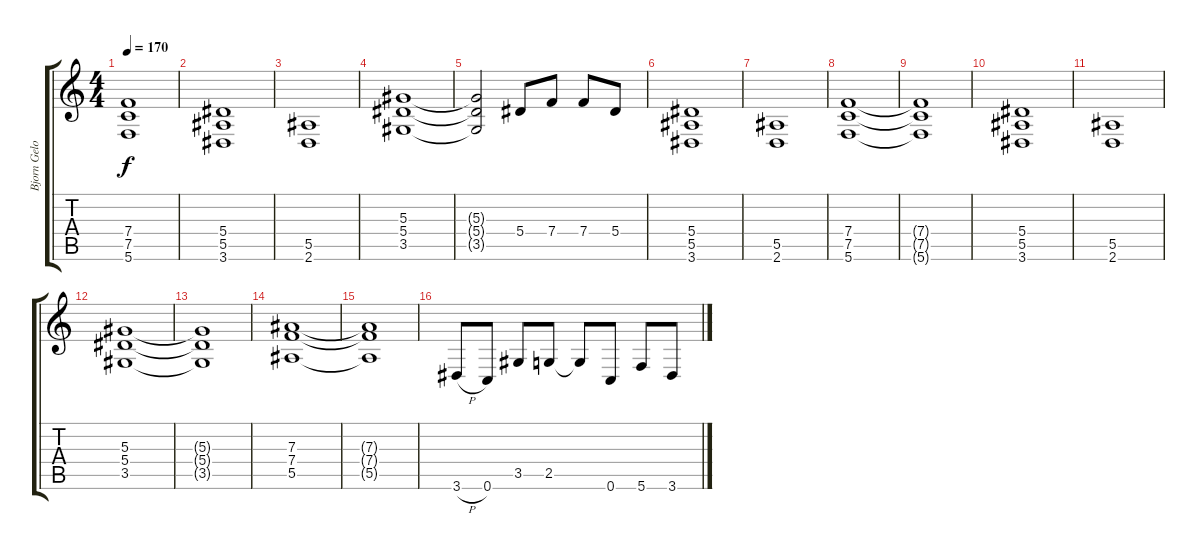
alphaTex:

\track ("Bjorn Gelotte" "Bjorn Gelo") {instrument distortionguitar}
\staff {score tabs}
\tuning (C4 G3 Eb3 Bb2 F2 C2) {hide}
\ts (4 4)
\tempo 170
\clef g2
\ks c
(7.4{t} 7.5{t} 5.6{t}).1{dy f} |
(5.4 5.5 3.6).1 |
(5.5 2.6).1 |
(5.3 5.4 3.5).1 |
(5.3{t} 5.4{t} 3.5{t}).2 5.4.8 7.4.8 7.4.8 5.4.8 |
(5.4 5.5 3.6).1 |
(5.5 2.6).1 |
(7.4 7.5 5.6).1 |
(7.4{t} 7.5{t} 5.6{t}).1 |
(5.4 5.5 3.6).1 |
(5.5 2.6).1 |
(5.3 5.4 3.5).1 |
(5.3{t} 5.4{t} 3.5{t}).1 |
(7.3 7.4 5.5).1 |
(7.3{t} 7.4{t} 5.5{t}).1 |
3.6{h}.8 0.6.8 3.5.8 2.5.8 2.5{t}.8 0.6.8 5.6.8 3.6.8
